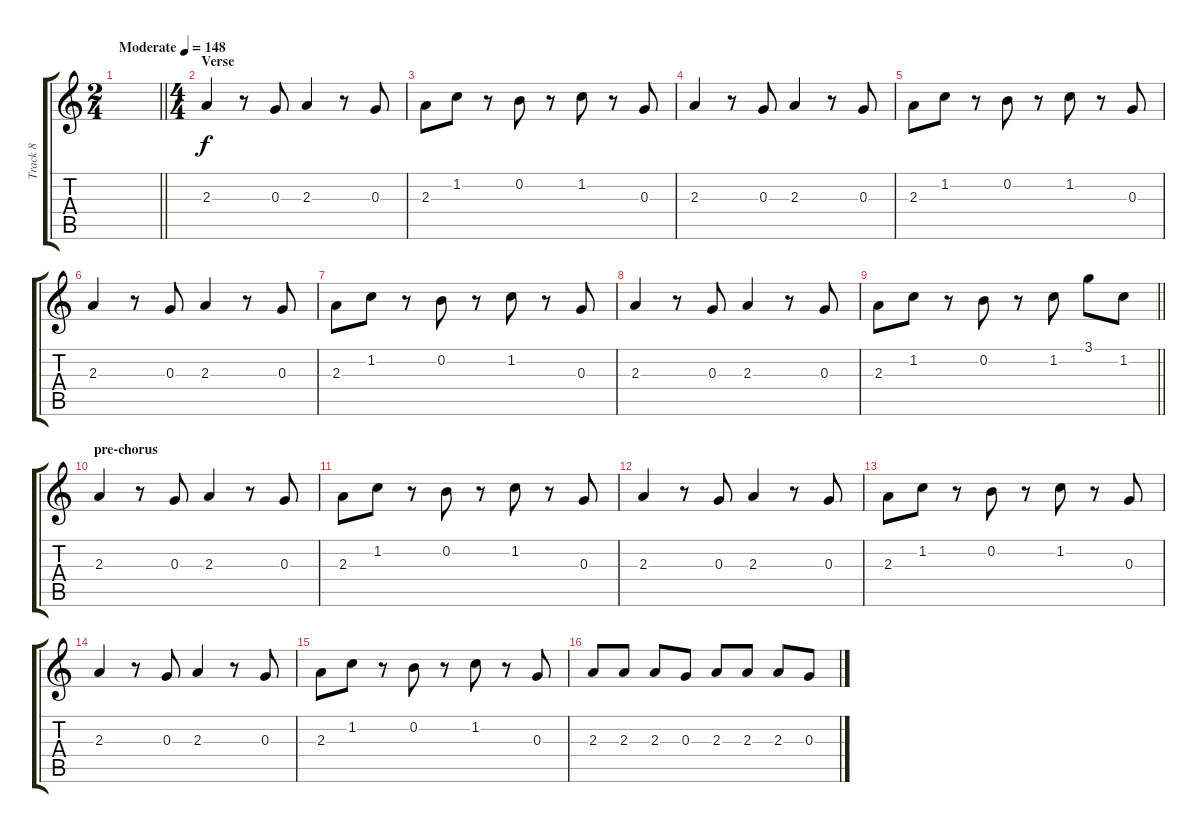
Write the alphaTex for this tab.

\track ("Track 8" "Track 8") {instrument distortionguitar}
\staff {score tabs}
\tuning (E4 B3 G3 D3 A2 E2) {hide}
\ts (2 4)
\tempo (148 "Moderate")
\clef g2
\barLineRight lightlight
\ks c
|
\ts (4 4)
\section ("" "Verse")
2.3.4 r.8 0.3.8 2.3.4 r.8 0.3.8 |
2.3.8 1.2.8 r.8 0.2.8 r.8 1.2.8 r.8 0.3.8 |
2.3.4 r.8 0.3.8 2.3.4 r.8 0.3.8 |
2.3.8 1.2.8 r.8 0.2.8 r.8 1.2.8 r.8 0.3.8 |
2.3.4 r.8 0.3.8 2.3.4 r.8 0.3.8 |
2.3.8 1.2.8 r.8 0.2.8 r.8 1.2.8 r.8 0.3.8 |
2.3.4 r.8 0.3.8 2.3.4 r.8 0.3.8 |
\barLineRight lightlight
2.3.8 1.2.8 r.8 0.2.8 r.8 1.2.8 3.1.8 1.2.8 |
\section ("" "pre-chorus")
2.3.4 r.8 0.3.8 2.3.4 r.8 0.3.8 |
2.3.8 1.2.8 r.8 0.2.8 r.8 1.2.8 r.8 0.3.8 |
2.3.4 r.8 0.3.8 2.3.4 r.8 0.3.8 |
2.3.8 1.2.8 r.8 0.2.8 r.8 1.2.8 r.8 0.3.8 |
2.3.4 r.8 0.3.8 2.3.4 r.8 0.3.8 |
2.3.8 1.2.8 r.8 0.2.8 r.8 1.2.8 r.8 0.3.8 |
2.3.8 2.3.8 2.3.8 0.3.8 2.3.8 2.3.8 2.3.8 0.3.8
